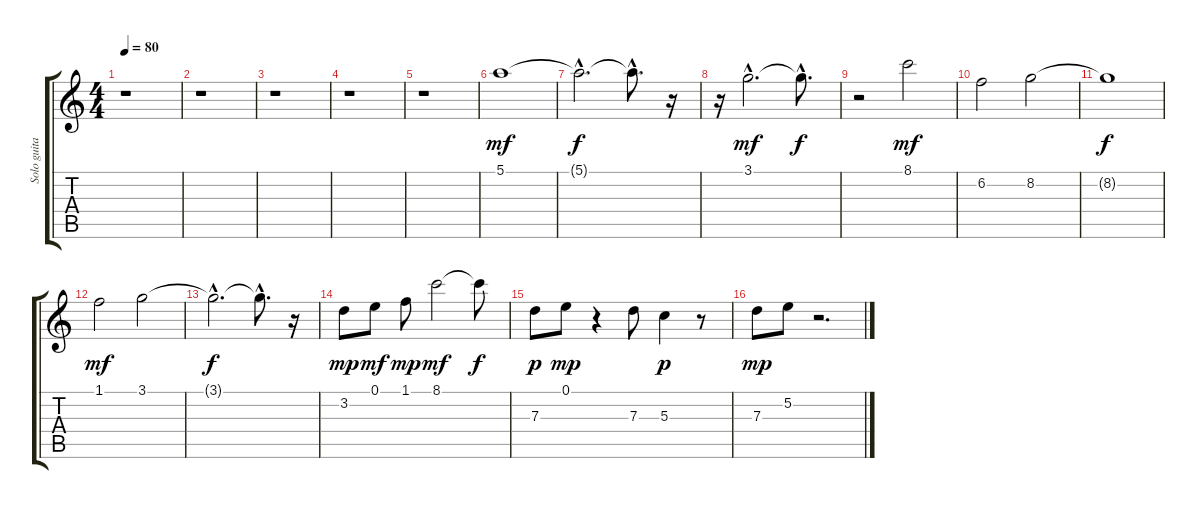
\track ("Solo guitar" "Solo guita") {instrument overdrivenguitar}
\staff {score tabs}
\tuning (E4 B3 G3 D3 A2 E2) {hide}
\ts (4 4)
\tempo 80
\clef g2
\ks c
r.1{dy mf} |
r.1 |
r.1 |
r.1 |
r.1 |
5.1.1{volume 0} |
5.1{hac t}.2{d dy f} 5.1{hac t}.8{d} r.16 |
r.16 3.1{hac}.2{d dy mf volume 1} 3.1{hac t}.8{d dy f} |
r.2 8.1.2{dy mf volume 12} |
6.2.2{volume 5} 8.2.2{volume 7} |
8.2{t}.1{dy f} |
1.1.2{dy mf volume 2} 3.1.2{volume 6} |
3.1{hac t}.2{d dy f} 3.1{hac t}.8{d} r.16 |
3.2.8{dy mp volume 12} 0.1.8{dy mf} 1.1.8{dy mp} 8.1.2{dy mf} 8.1{t}.8{dy f} |
7.3.8{dy p volume 7} 0.1.8{dy mp volume 12} r.4 7.3.8{volume 12} 5.3.4{dy p} r.8 |
7.3.8{dy mp volume 12} 5.2.8 r.2{d}
